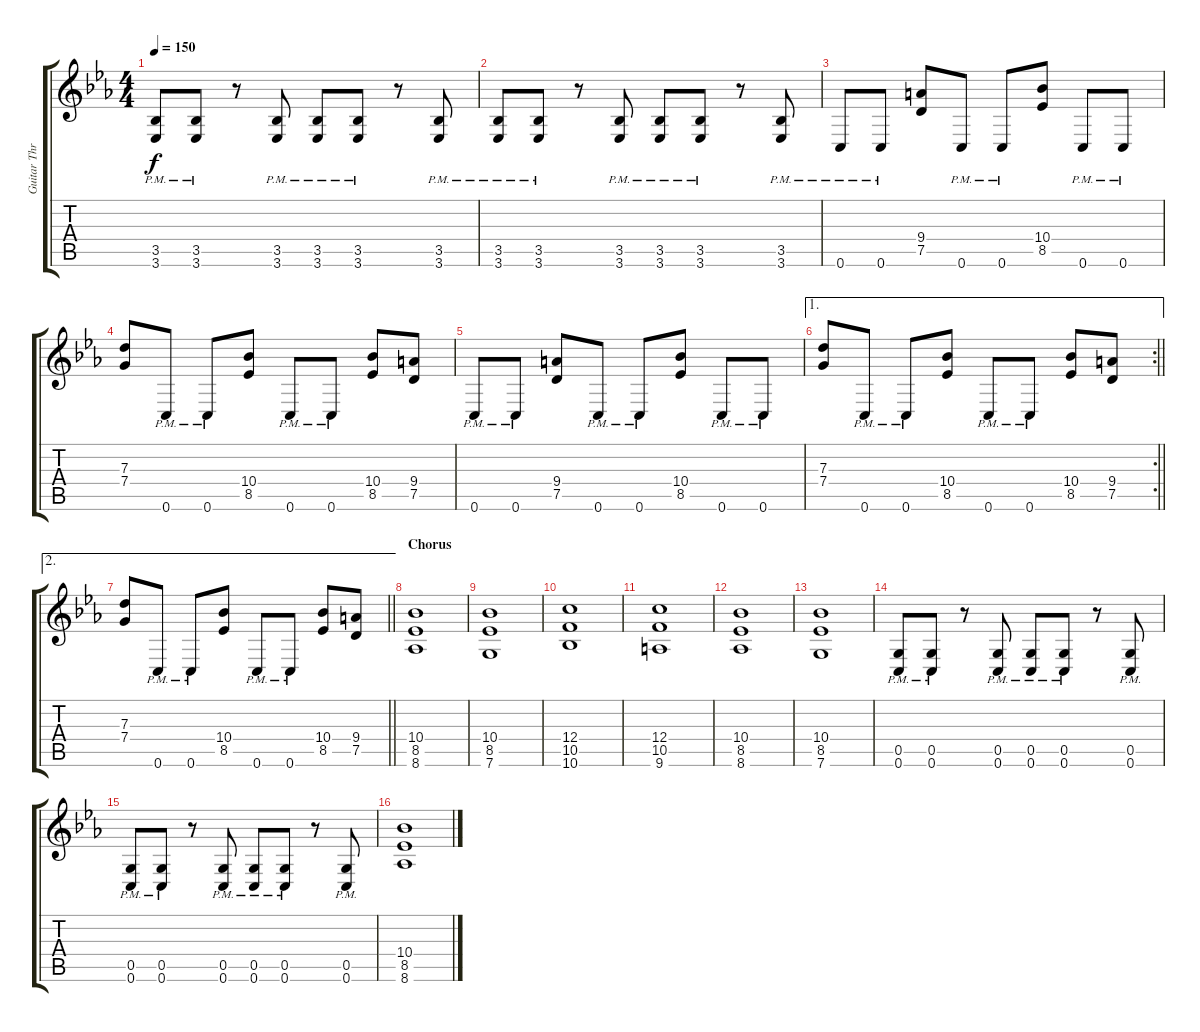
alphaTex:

\track ("Guitar Three" "Guitar Thr") {instrument overdrivenguitar}
\staff {score tabs}
\tuning (E4 C4 G3 C3 G2 C2) {hide}
\ts (4 4)
\tempo 150
\clef g2
\ks cminor
(3.5{pm} 3.6{pm}).8{dy f} (3.5{pm} 3.6{pm}).8 r.8 (3.5{pm} 3.6{pm}).8 (3.5{pm} 3.6{pm}).8 (3.5{pm} 3.6{pm}).8 r.8 (3.5{pm} 3.6{pm}).8 |
(3.5{pm} 3.6{pm}).8 (3.5{pm} 3.6{pm}).8 r.8 (3.5{pm} 3.6{pm}).8 (3.5{pm} 3.6{pm}).8 (3.5{pm} 3.6{pm}).8 r.8 (3.5{pm} 3.6{pm}).8 |
0.6{pm}.8 0.6{pm}.8 (9.4 7.5).8 0.6{pm}.8 0.6{pm}.8 (10.4 8.5).8 0.6{pm}.8 0.6{pm}.8 |
(7.3 7.4).8 0.6{pm}.8 0.6{pm}.8 (10.4 8.5).8 0.6{pm}.8 0.6{pm}.8 (10.4 8.5).8 (9.4 7.5).8 |
0.6{pm}.8 0.6{pm}.8 (9.4 7.5).8 0.6{pm}.8 0.6{pm}.8 (10.4 8.5).8 0.6{pm}.8 0.6{pm}.8 |
\ae 1
\rc 2
\barLineRight lightlight
(7.3 7.4).8 0.6{pm}.8 0.6{pm}.8 (10.4 8.5).8 0.6{pm}.8 0.6{pm}.8 (10.4 8.5).8 (9.4 7.5).8 |
\ae 2
\barLineRight lightlight
(7.3 7.4).8 0.6{pm}.8 0.6{pm}.8 (10.4 8.5).8 0.6{pm}.8 0.6{pm}.8 (10.4 8.5).8 (9.4 7.5).8 |
\section ("" "Chorus")
(10.4 8.5 8.6).1 |
(10.4 8.5 7.6).1 |
(12.4 10.5 10.6).1 |
(12.4 10.5 9.6).1 |
(10.4 8.5 8.6).1 |
(10.4 8.5 7.6).1 |
(0.5{pm} 0.6{pm}).8 (0.5{pm} 0.6{pm}).8 r.8 (0.5{pm} 0.6{pm}).8 (0.5{pm} 0.6{pm}).8 (0.5{pm} 0.6{pm}).8 r.8 (0.5{pm} 0.6{pm}).8 |
(0.5{pm} 0.6{pm}).8 (0.5{pm} 0.6{pm}).8 r.8 (0.5{pm} 0.6{pm}).8 (0.5{pm} 0.6{pm}).8 (0.5{pm} 0.6{pm}).8 r.8 (0.5{pm} 0.6{pm}).8 |
(10.4 8.5 8.6).1
